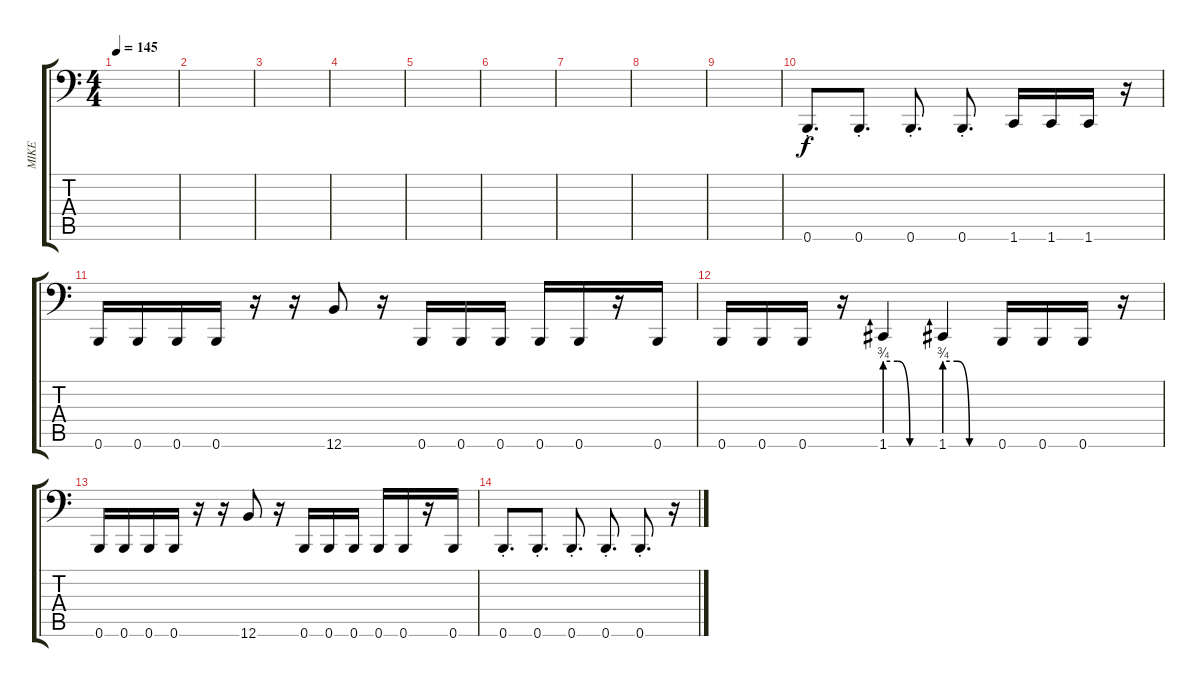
\track ("MIKE" "MIKE") {instrument electricbasspick}
\staff {score tabs}
\tuning (Db3 Ab2 E2 B1 Gb1 B0) {hide}
\ts (4 4)
\tempo 145
\clef f4
\ks c
|
|
|
|
|
|
|
|
|
0.6{st}.8{d} 0.6{st}.8{d} 0.6{st}.8{d} 0.6{st}.8{d} 1.6.16 1.6.16 1.6.16 r.16 |
0.6.16 0.6.16 0.6.16 0.6.16 r.16 r.16 12.6.8 r.16 0.6.16 0.6.16 0.6.16 0.6.16 0.6.16 r.16 0.6.16 |
0.6.16 0.6.16 0.6.16 r.16 1.6{be (custom 0 3 15 3 30 0 60 0)}.4 1.6{be (custom 0 3 15 3 30 0 60 0)}.4 0.6.16 0.6.16 0.6.16 r.16 |
0.6.16 0.6.16 0.6.16 0.6.16 r.16 r.16 12.6.8 r.16 0.6.16 0.6.16 0.6.16 0.6.16 0.6.16 r.16 0.6.16 |
0.6{st}.8{d} 0.6{st}.8{d} 0.6{st}.8{d} 0.6{st}.8{d} 0.6{st}.8{d} r.16
